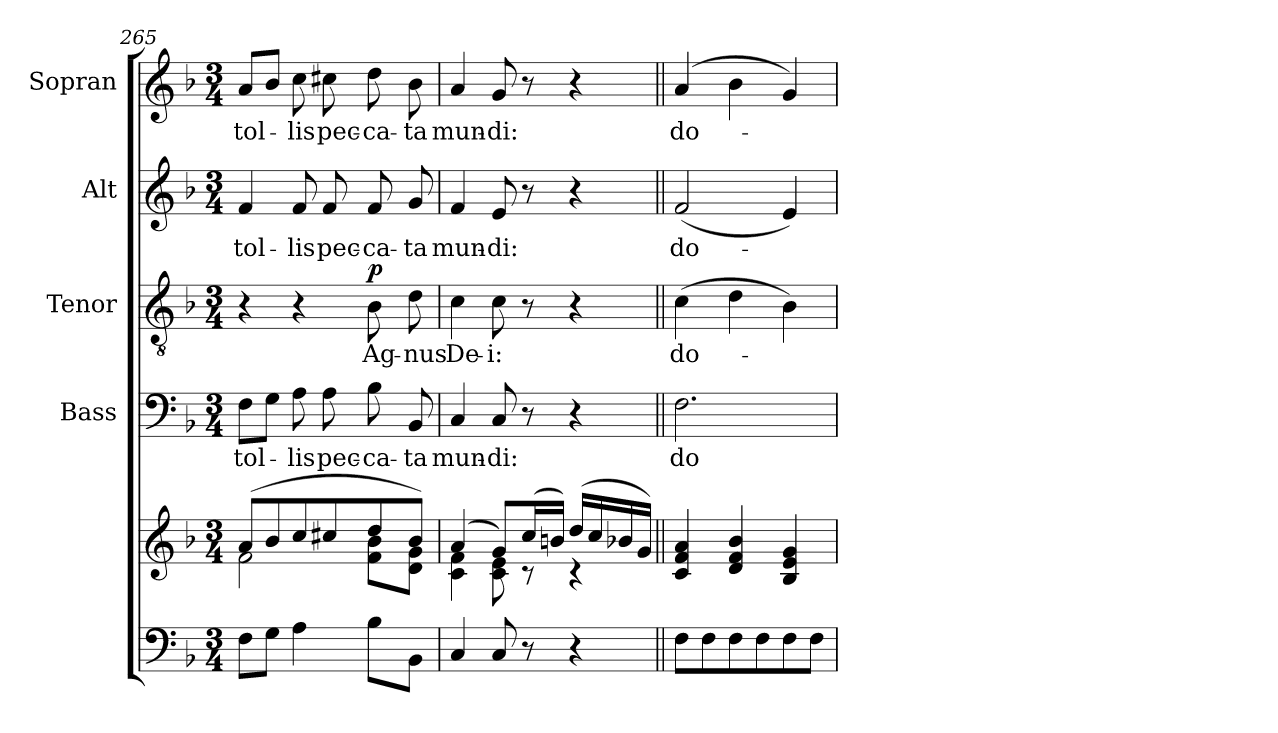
**kern	**kern	**kern	**text	**kern	**text	**dynam	**kern	**text	**kern	**text
*part5	*part5	*part4	*part4	*part3	*part3	*part3	*part2	*part2	*part1	*part1
*staff6	*staff5	*staff4	*staff4	*staff3	*staff3	*staff3	*staff2	*staff2	*staff1	*staff1
*	*	*I"Bass	*	*I"Tenor	*	*	*I"Alt	*	*I"Sopran	*
*	*	*I'B.	*	*I'T.	*	*	*I'A.	*	*I'S.	*
*clefF4	*clefG2	*clefF4	*	*clefGv2	*	*	*clefG2	*	*clefG2	*
*k[b-]	*k[b-]	*k[b-]	*	*k[b-]	*	*	*k[b-]	*	*k[b-]	*
*F:	*F:	*F:	*	*F:	*	*	*F:	*	*F:	*
*M3/4	*M3/4	*M3/4	*	*M3/4	*	*	*M3/4	*	*M3/4	*
=265	=265	=265	=265	=265	=265	=265	=265	=265	=265	=265
*	*^	*	*	*	*	*	*	*	*	*
!	!	!	!	!LO:LY:b	!	!	!	!	!LO:LY:b	!	!LO:LY:b
8F\L	(>8a/L	2f\	8F\L	tol-	4r	.	.	4f/	tol-	8a/L	tol-
8G\J	8b-/	.	8G\J	.	.	.	.	.	.	8b-/J	.
!	!	!	!	!LO:LY:b	!	!	!	!	!LO:LY:b	!	!LO:LY:b
4A\	8cc/	.	8A\	-lis	4r	.	.	8f/	-lis	8cc\	-lis
!	!	!	!	!LO:LY:b	!	!	!	!	!LO:LY:b	!	!LO:LY:b
.	8cc#X/	.	8A\	pec-	.	.	.	8f/	pec-	8cc#X\	pec-
!	!	!	!	!LO:LY:b	!	!LO:LY:b	!LO:DY:a	!	!LO:LY:b	!	!LO:LY:b
8B-\L	8dd/	8f\ 8b-\L	8B-\	-ca-	8B-\	Ag-	p	8f/	-ca-	8dd\	-ca-
!	!	!	!	!LO:LY:b	!	!LO:LY:b	!	!	!LO:LY:b	!	!LO:LY:b
8BB-\J	8b-/J)	8d\ 8g\J	8BB-/	-ta	8d\	-nus	.	8g/	-ta	8b-\	-ta
=266	=266	=266	=266	=266	=266	=266	=266	=266	=266	=266	=266
!	!	!	!	!LO:LY:b	!	!LO:LY:b	!	!	!LO:LY:b	!	!LO:LY:b
4C/	(4a/	4c\ 4f\	4C/	mun-	4c\	De-	.	4f/	mun-	4a/	mun-
!	!	!	!	!LO:LY:b	!	!LO:LY:b	!	!	!LO:LY:b	!	!LO:LY:b
8C/	8g/L)	8c\ 8e\	8C/	-di:	8c\	-i:	.	8e/	-di:	8g/	-di:
8r	(>16cc/L	8rc	8r	.	8r	.	.	8r	.	8r	.
.	16bn/JJ)	.	.	.	.	.	.	.	.	.	.
4r	(>16dd/LL	4rc	4r	.	4r	.	.	4r	.	4r	.
.	16cc/	.	.	.	.	.	.	.	.	.	.
.	16b-X/	.	.	.	.	.	.	.	.	.	.
.	16g/JJ)	.	.	.	.	.	.	.	.	.	.
*	*v	*v	*	*	*	*	*	*	*	*	*
!!LO:PB:g=z
=267||	=267||	=267||	=267||	=267||	=267||	=267||	=267||	=267||	=267||	=267||
!	!	!	!LO:LY:b	!	!LO:LY:b	!	!	!LO:LY:b	!	!LO:LY:b
8F\L	4c/ 4f/ 4a/	2.F\	do-	(>4c\	do-	.	(<2f/	do-	(4a/	do-
8F\	.	.	.	.	.	.	.	.	.	.
8F\	4d/ 4f/ 4b-/	.	.	4d\	.	.	.	.	4b-\	.
8F\	.	.	.	.	.	.	.	.	.	.
8F\	4B-/ 4e/ 4g/	.	.	4B-\)	.	.	4e/)	.	4g/)	.
8F\J	.	.	.	.	.	.	.	.	.	.
=	=	=	=	=	=	=	=	=	=	=
*-	*-	*-	*-	*-	*-	*-	*-	*-	*-	*-
